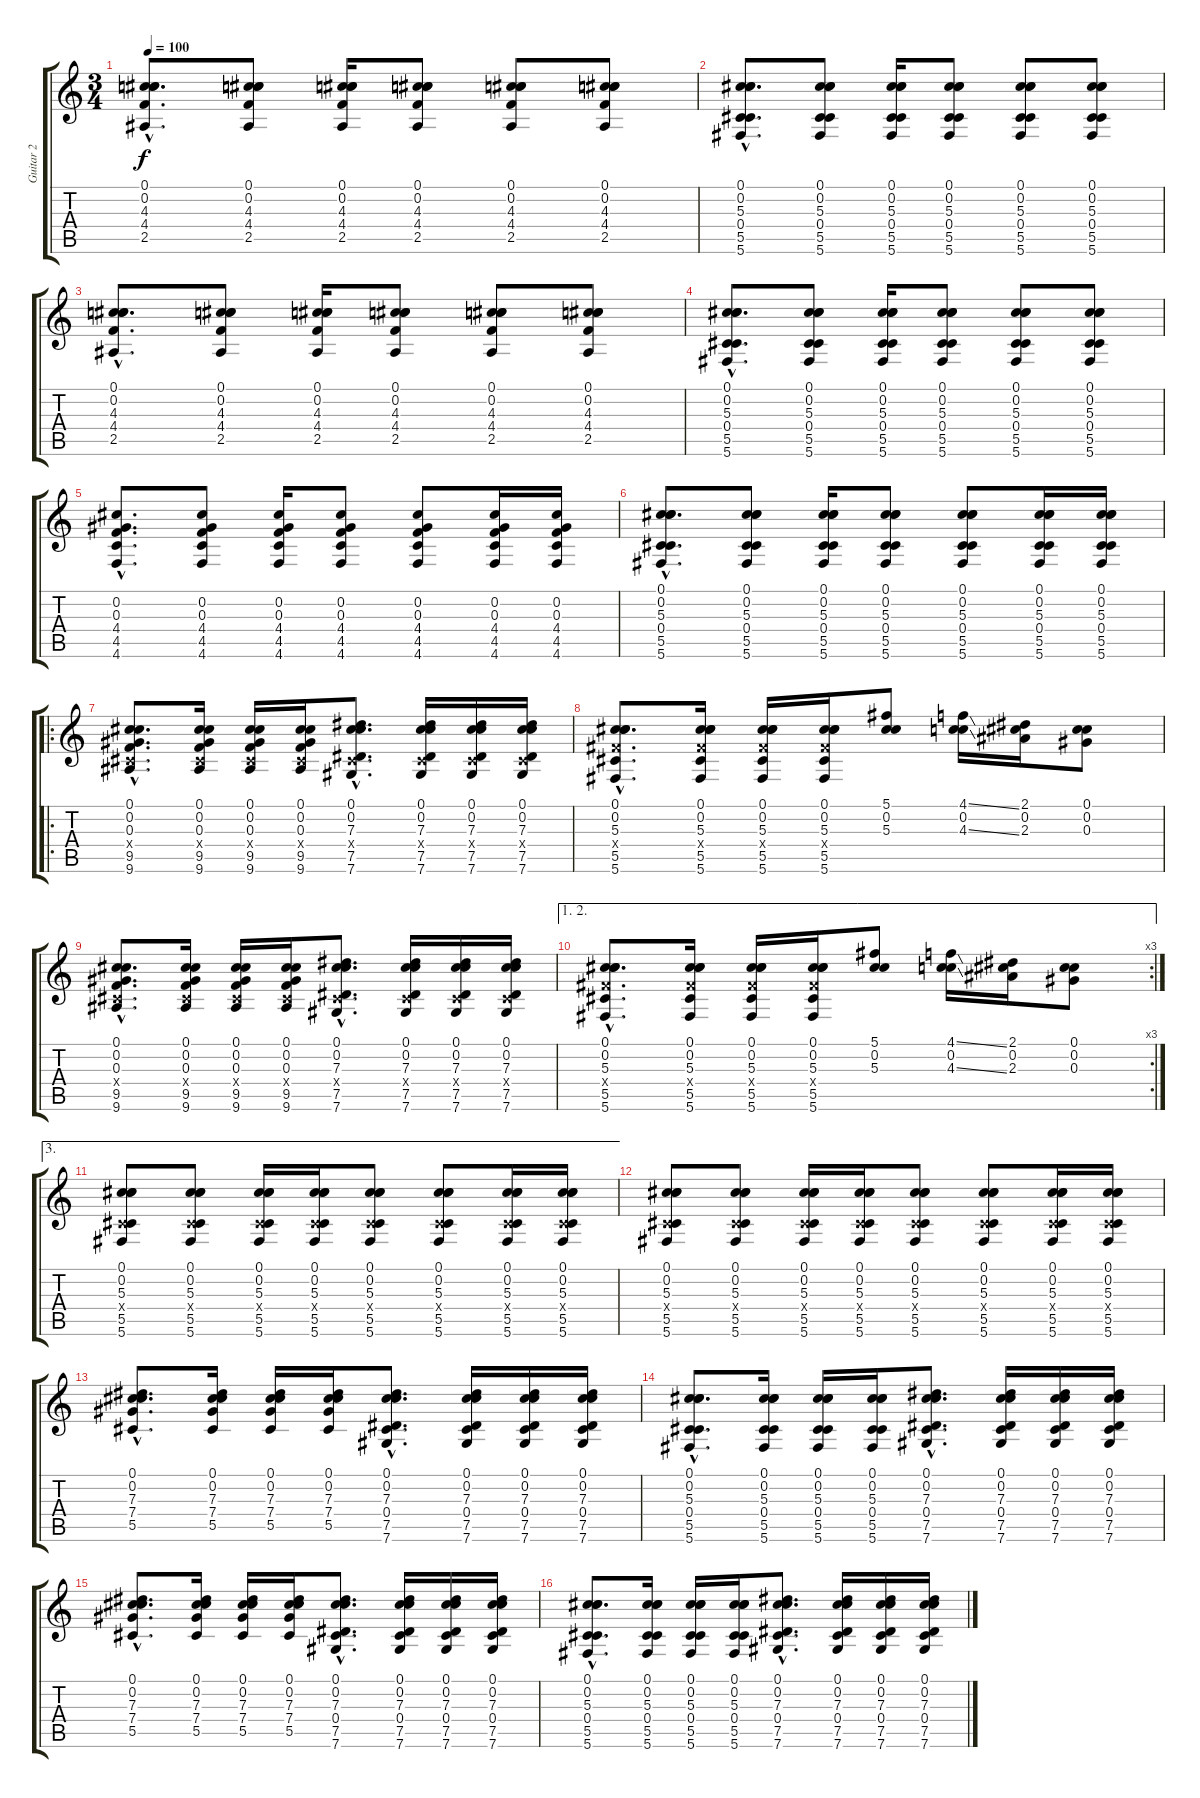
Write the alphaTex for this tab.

\track ("Guitar 2" "Guitar 2") {instrument distortionguitar}
\staff {score tabs}
\tuning (Db4 Db4 Ab3 Db3 Ab2 Db2) {hide}
\ts (3 4)
\tempo 100
\clef g2
\ks c
(0.1{hac} 0.2{hac} 4.3{hac} 4.4{hac} 2.5{hac}).8{d dy f} (0.1 0.2 4.3 4.4 2.5).8 (0.1 0.2 4.3 4.4 2.5).16 (0.1 0.2 4.3 4.4 2.5).8 (0.1 0.2 4.3 4.4 2.5).8 (0.1 0.2 4.3 4.4 2.5).8 |
(0.1{hac} 0.2{hac} 5.3{hac} 0.4{hac} 5.5{hac} 5.6{hac}).8{d} (0.1 0.2 5.3 0.4 5.5 5.6).8 (0.1 0.2 5.3 0.4 5.5 5.6).16 (0.1 0.2 5.3 0.4 5.5 5.6).8 (0.1 0.2 5.3 0.4 5.5 5.6).8 (0.1 0.2 5.3 0.4 5.5 5.6).8 |
(0.1{hac} 0.2{hac} 4.3{hac} 4.4{hac} 2.5{hac}).8{d} (0.1 0.2 4.3 4.4 2.5).8 (0.1 0.2 4.3 4.4 2.5).16 (0.1 0.2 4.3 4.4 2.5).8 (0.1 0.2 4.3 4.4 2.5).8 (0.1 0.2 4.3 4.4 2.5).8 |
(0.1{hac} 0.2{hac} 5.3{hac} 0.4{hac} 5.5{hac} 5.6{hac}).8{d} (0.1 0.2 5.3 0.4 5.5 5.6).8 (0.1 0.2 5.3 0.4 5.5 5.6).16 (0.1 0.2 5.3 0.4 5.5 5.6).8 (0.1 0.2 5.3 0.4 5.5 5.6).8 (0.1 0.2 5.3 0.4 5.5 5.6).8 |
(0.2{hac} 0.3{hac} 4.4{hac} 4.5{hac} 4.6{hac}).8{d} (0.2 0.3 4.4 4.5 4.6).8 (0.2 0.3 4.4 4.5 4.6).16 (0.2 0.3 4.4 4.5 4.6).8 (0.2 0.3 4.4 4.5 4.6).8 (0.2 0.3 4.4 4.5 4.6).16 (0.2 0.3 4.4 4.5 4.6).16 |
(0.1{hac} 0.2{hac} 5.3{hac} 0.4{hac} 5.5{hac} 5.6{hac}).8{d} (0.1 0.2 5.3 0.4 5.5 5.6).8 (0.1 0.2 5.3 0.4 5.5 5.6).16 (0.1 0.2 5.3 0.4 5.5 5.6).8 (0.1 0.2 5.3 0.4 5.5 5.6).8 (0.1 0.2 5.3 0.4 5.5 5.6).16 (0.1 0.2 5.3 0.4 5.5 5.6).16 |
\ro
(0.1{hac} 0.2{hac} 0.3{hac} 0.4{hac x} 9.5{hac} 9.6{hac}).8{d} (0.1 0.2 0.3 0.4{x} 9.5 9.6).16 (0.1 0.2 0.3 0.4{x} 9.5 9.6).16 (0.1 0.2 0.3 0.4{x} 9.5 9.6).16 (0.1{hac} 0.2{hac} 7.3{hac} 0.4{hac x} 7.5{hac} 7.6{hac}).8{d} (0.1 0.2 7.3 0.4{x} 7.5 7.6).16 (0.1 0.2 7.3 0.4{x} 7.5 7.6).16 (0.1 0.2 7.3 0.4{x} 7.5 7.6).16 |
(0.1{hac} 0.2{hac} 5.3{hac} 5.4{hac x} 5.5{hac} 5.6{hac}).8{d} (0.1 0.2 5.3 5.4{x} 5.5 5.6).16 (0.1 0.2 5.3 5.4{x} 5.5 5.6).16 (0.1 0.2 5.3 5.4{x} 5.5 5.6).16 (5.1 0.2 5.3).8 (4.1{ss} 0.2 4.3{ss}).16 (2.1 0.2 2.3).16 (0.1 0.2 0.3).8 |
(0.1{hac} 0.2{hac} 0.3{hac} 0.4{hac x} 9.5{hac} 9.6{hac}).8{d} (0.1 0.2 0.3 0.4{x} 9.5 9.6).16 (0.1 0.2 0.3 0.4{x} 9.5 9.6).16 (0.1 0.2 0.3 0.4{x} 9.5 9.6).16 (0.1{hac} 0.2{hac} 7.3{hac} 0.4{hac x} 7.5{hac} 7.6{hac}).8{d} (0.1 0.2 7.3 0.4{x} 7.5 7.6).16 (0.1 0.2 7.3 0.4{x} 7.5 7.6).16 (0.1 0.2 7.3 0.4{x} 7.5 7.6).16 |
\ae (1 2)
\rc 3
(0.1{hac} 0.2{hac} 5.3{hac} 5.4{hac x} 5.5{hac} 5.6{hac}).8{d} (0.1 0.2 5.3 5.4{x} 5.5 5.6).16 (0.1 0.2 5.3 5.4{x} 5.5 5.6).16 (0.1 0.2 5.3 5.4{x} 5.5 5.6).16 (5.1 0.2 5.3).8 (4.1{ss} 0.2 4.3{ss}).16 (2.1 0.2 2.3).16 (0.1 0.2 0.3).8 |
\ae 3
(0.1 0.2 5.3 0.4{x} 5.5 5.6).8 (0.1 0.2 5.3 0.4{x} 5.5 5.6).8 (0.1 0.2 5.3 0.4{x} 5.5 5.6).16 (0.1 0.2 5.3 0.4{x} 5.5 5.6).16 (0.1 0.2 5.3 0.4{x} 5.5 5.6).8 (0.1 0.2 5.3 0.4{x} 5.5 5.6).8 (0.1 0.2 5.3 0.4{x} 5.5 5.6).16 (0.1 0.2 5.3 0.4{x} 5.5 5.6).16 |
(0.1 0.2 5.3 0.4{x} 5.5 5.6).8 (0.1 0.2 5.3 0.4{x} 5.5 5.6).8 (0.1 0.2 5.3 0.4{x} 5.5 5.6).16 (0.1 0.2 5.3 0.4{x} 5.5 5.6).16 (0.1 0.2 5.3 0.4{x} 5.5 5.6).8 (0.1 0.2 5.3 0.4{x} 5.5 5.6).8 (0.1 0.2 5.3 0.4{x} 5.5 5.6).16 (0.1 0.2 5.3 0.4{x} 5.5 5.6).16 |
(0.1{hac} 0.2{hac} 7.3{hac} 7.4{hac} 5.5{hac}).8{d} (0.1 0.2 7.3 7.4 5.5).16 (0.1 0.2 7.3 7.4 5.5).16 (0.1 0.2 7.3 7.4 5.5).16 (0.1{hac} 0.2{hac} 7.3{hac} 0.4{hac} 7.5{hac} 7.6{hac}).8{d} (0.1 0.2 7.3 0.4 7.5 7.6).16 (0.1 0.2 7.3 0.4 7.5 7.6).16 (0.1 0.2 7.3 0.4 7.5 7.6).16 |
(0.1{hac} 0.2{hac} 5.3{hac} 0.4{hac} 5.5{hac} 5.6{hac}).8{d} (0.1 0.2 5.3 0.4 5.5 5.6).16 (0.1 0.2 5.3 0.4 5.5 5.6).16 (0.1 0.2 5.3 0.4 5.5 5.6).16 (0.1{hac} 0.2{hac} 7.3{hac} 0.4{hac} 7.5{hac} 7.6{hac}).8{d} (0.1 0.2 7.3 0.4 7.5 7.6).16 (0.1 0.2 7.3 0.4 7.5 7.6).16 (0.1 0.2 7.3 0.4 7.5 7.6).16 |
(0.1{hac} 0.2{hac} 7.3{hac} 7.4{hac} 5.5{hac}).8{d} (0.1 0.2 7.3 7.4 5.5).16 (0.1 0.2 7.3 7.4 5.5).16 (0.1 0.2 7.3 7.4 5.5).16 (0.1{hac} 0.2{hac} 7.3{hac} 0.4{hac} 7.5{hac} 7.6{hac}).8{d} (0.1 0.2 7.3 0.4 7.5 7.6).16 (0.1 0.2 7.3 0.4 7.5 7.6).16 (0.1 0.2 7.3 0.4 7.5 7.6).16 |
(0.1{hac} 0.2{hac} 5.3{hac} 0.4{hac} 5.5{hac} 5.6{hac}).8{d} (0.1 0.2 5.3 0.4 5.5 5.6).16 (0.1 0.2 5.3 0.4 5.5 5.6).16 (0.1 0.2 5.3 0.4 5.5 5.6).16 (0.1{hac} 0.2{hac} 7.3{hac} 0.4{hac} 7.5{hac} 7.6{hac}).8{d} (0.1 0.2 7.3 0.4 7.5 7.6).16 (0.1 0.2 7.3 0.4 7.5 7.6).16 (0.1 0.2 7.3 0.4 7.5 7.6).16
